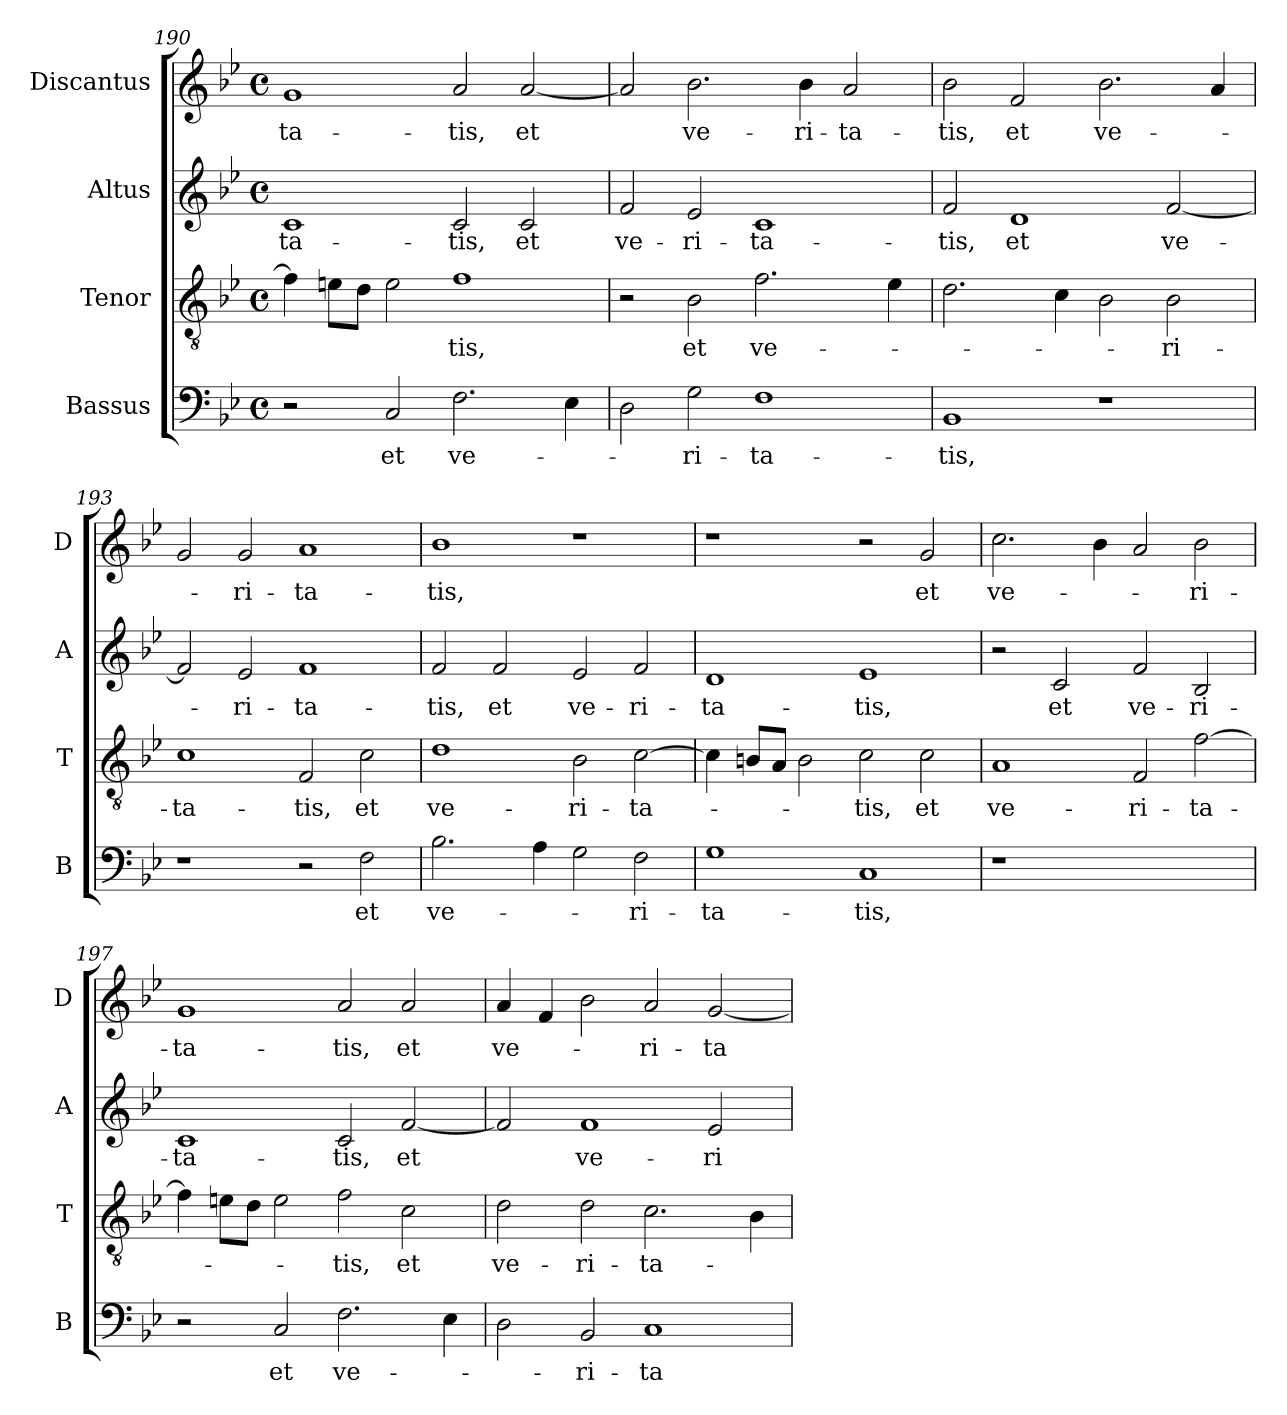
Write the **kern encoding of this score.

**kern	**text	**kern	**text	**kern	**text	**kern	**text
*part4	*part4	*part3	*part3	*part2	*part2	*part1	*part1
*staff4	*staff4	*staff3	*staff3	*staff2	*staff2	*staff1	*staff1
*I"Bassus	*	*I"Tenor	*	*I"Altus	*	*I"Discantus	*
*I'B	*	*I'T	*	*I'A	*	*I'D	*
*clefF4	*	*clefGv2	*	*clefG2	*	*clefG2	*
*k[b-e-]	*	*k[b-e-]	*	*k[b-e-]	*	*k[b-e-]	*
*B-:	*	*B-:	*	*B-:	*	*B-:	*
*M4/4	*	*M4/4	*	*M4/4	*	*M4/4	*
*met(c)	*	*met(c)	*	*met(c)	*	*met(c)	*
=190	=190	=190	=190	=190	=190	=190	=190
!	!	!	!	!	!LO:LY:b	!	!LO:LY:b
2r	.	4f\]	.	1c	-ta-	1g	-ta-
.	.	8en\L	.	.	.	.	.
.	.	8d\J	.	.	.	.	.
!	!LO:LY:b	!	!	!	!	!	!
2C/	et	2e\	.	.	.	.	.
!	!LO:LY:b	!	!LO:LY:b	!	!LO:LY:b	!	!LO:LY:b
2.F\	ve-	1f	-tis,	2c/	-tis,	2a/	-tis,
!	!	!	!	!	!LO:LY:b	!	!LO:LY:b
.	.	.	.	2c/	et	[2a/	et
4E-\	.	.	.	.	.	.	.
=191	=191	=191	=191	=191	=191	=191	=191
!	!	!	!	!	!LO:LY:b	!	!
2D\	.	2r	.	2f/	ve-	2a/]	.
!	!LO:LY:b	!	!LO:LY:b	!	!LO:LY:b	!	!LO:LY:b
2G\	-ri-	2B-\	et	2e-/	-ri-	2.b-\	ve-
!	!LO:LY:b	!	!LO:LY:b	!	!LO:LY:b	!	!
1F	-ta-	2.f\	ve-	1c	-ta-	.	.
!	!	!	!	!	!	!	!LO:LY:b
.	.	.	.	.	.	4b-\	-ri-
!	!	!	!	!	!	!	!LO:LY:b
.	.	.	.	.	.	2a/	-ta-
.	.	4e-\	.	.	.	.	.
=192	=192	=192	=192	=192	=192	=192	=192
!	!LO:LY:b	!	!	!	!LO:LY:b	!	!LO:LY:b
1BB-	-tis,	2.d\	.	2f/	-tis,	2b-\	-tis,
!	!	!	!	!	!LO:LY:b	!	!LO:LY:b
.	.	.	.	1d	et	2f/	et
.	.	4c\	.	.	.	.	.
!	!	!	!	!	!	!	!LO:LY:b
1r	.	2B-\	.	.	.	2.b-\	ve-
!	!	!	!LO:LY:b	!	!LO:LY:b	!	!
.	.	2B-\	-ri-	[2f/	ve-	.	.
.	.	.	.	.	.	4a/	.
=193	=193	=193	=193	=193	=193	=193	=193
!	!	!	!LO:LY:b	!	!	!	!
1r	.	1c	-ta-	2f/]	.	2g/	.
!	!	!	!	!	!LO:LY:b	!	!LO:LY:b
.	.	.	.	2e-/	-ri-	2g/	-ri-
!	!	!	!LO:LY:b	!	!LO:LY:b	!	!LO:LY:b
2r	.	2F/	-tis,	1f	-ta-	1a	-ta-
!	!LO:LY:b	!	!LO:LY:b	!	!	!	!
2F\	et	2c\	et	.	.	.	.
=194	=194	=194	=194	=194	=194	=194	=194
!	!LO:LY:b	!	!LO:LY:b	!	!LO:LY:b	!	!LO:LY:b
2.B-\	ve-	1d	ve-	2f/	-tis,	1b-	-tis,
!	!	!	!	!	!LO:LY:b	!	!
.	.	.	.	2f/	et	.	.
4A\	.	.	.	.	.	.	.
!	!	!	!LO:LY:b	!	!LO:LY:b	!	!
2G\	.	2B-\	-ri-	2e-/	ve-	1r	.
!	!LO:LY:b	!	!LO:LY:b	!	!LO:LY:b	!	!
2F\	-ri-	[2c\	-ta-	2f/	-ri-	.	.
=195	=195	=195	=195	=195	=195	=195	=195
!	!LO:LY:b	!	!	!	!LO:LY:b	!	!
1G	-ta-	4c\]	.	1d	-ta-	1r	.
.	.	8Bn/L	.	.	.	.	.
.	.	8A/J	.	.	.	.	.
.	.	2B\	.	.	.	.	.
!	!LO:LY:b	!	!LO:LY:b	!	!LO:LY:b	!	!
1C	-tis,	2c\	-tis,	1e-	-tis,	2r	.
!	!	!	!LO:LY:b	!	!	!	!LO:LY:b
.	.	2c\	et	.	.	2g/	et
!!LO:LB:g=z
=196	=196	=196	=196	=196	=196	=196	=196
!	!	!	!LO:LY:b	!	!	!	!LO:LY:b
1r	.	1A	ve-	2r	.	2.cc\	ve-
!	!	!	!	!	!LO:LY:b	!	!
.	.	.	.	2c/	et	.	.
.	.	.	.	.	.	4b-\	.
!	!	!	!LO:LY:b	!	!LO:LY:b	!	!
1ryy	.	2F/	-ri-	2f/	ve-	2a/	.
!	!	!	!LO:LY:b	!	!LO:LY:b	!	!LO:LY:b
.	.	[2f\	-ta-	2B-/	-ri-	2b-\	-ri-
=197	=197	=197	=197	=197	=197	=197	=197
!	!	!	!	!	!LO:LY:b	!	!LO:LY:b
2r	.	4f\]	.	1c	-ta-	1g	-ta-
.	.	8en\L	.	.	.	.	.
.	.	8d\J	.	.	.	.	.
!	!LO:LY:b	!	!	!	!	!	!
2C/	et	2e\	.	.	.	.	.
!	!LO:LY:b	!	!LO:LY:b	!	!LO:LY:b	!	!LO:LY:b
2.F\	ve-	2f\	-tis,	2c/	-tis,	2a/	-tis,
!	!	!	!LO:LY:b	!	!LO:LY:b	!	!LO:LY:b
.	.	2c\	et	[2f/	et	2a/	et
4E-\	.	.	.	.	.	.	.
=198	=198	=198	=198	=198	=198	=198	=198
!	!	!	!LO:LY:b	!	!	!	!LO:LY:b
2D\	.	2d\	ve-	2f/]	.	4a/	ve-
.	.	.	.	.	.	4f/	.
!	!LO:LY:b	!	!LO:LY:b	!	!LO:LY:b	!	!
2BB-/	-ri-	2d\	-ri-	1f	ve-	2b-\	.
!	!LO:LY:b	!	!LO:LY:b	!	!	!	!LO:LY:b
1C	-ta-	2.c\	-ta-	.	.	2a/	-ri-
!	!	!	!	!	!LO:LY:b	!	!LO:LY:b
.	.	.	.	2e-/	-ri-	[2g/	-ta-
.	.	4B-\	.	.	.	.	.
=	=	=	=	=	=	=	=
*-	*-	*-	*-	*-	*-	*-	*-
